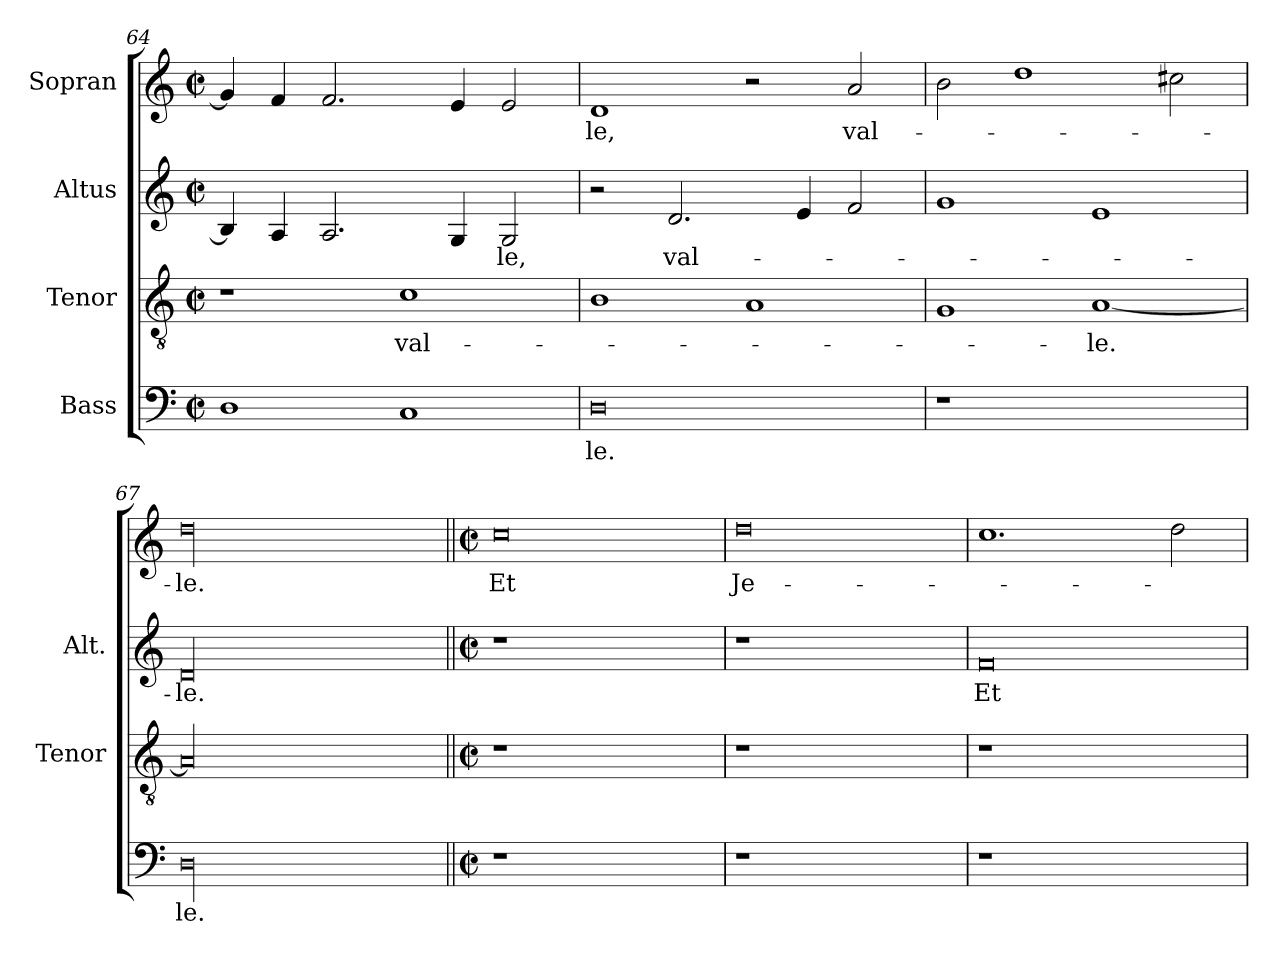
**kern	**text	**kern	**text	**kern	**text	**kern	**text
*part4	*part4	*part3	*part3	*part2	*part2	*part1	*part1
*staff4	*staff4	*staff3	*staff3	*staff2	*staff2	*staff1	*staff1
*I"Bass	*	*I"Tenor	*	*I"Altus	*	*I"Sopran	*
*	*	*I'Tenor	*	*I'Alt.	*	*	*
*clefF4	*	*clefGv2	*	*clefG2	*	*clefG2	*
*	*	*ITrd7c12	*	*	*	*	*
*k[]	*	*k[]	*	*k[]	*	*k[]	*
*C:	*	*C:	*	*C:	*	*C:	*
*M2/2	*	*M2/2	*	*M2/2	*	*M2/2	*
*met(c|)	*	*met(c|)	*	*met(c|)	*	*met(c|)	*
=64	=64	=64	=64	=64	=64	=64	=64
1Di	.	1r	.	4Bi/]	.	4gi/]	.
.	.	.	.	4Ai/	.	4fi/	.
.	.	.	.	2.Ai/	.	2.fi/	.
!	!	!	!LO:LY:b:color=#000000	!	!	!	!
1Ci	.	1Ci	val-	.	.	.	.
.	.	.	.	4Gi/	.	4ei/	.
!	!	!	!	!	!LO:LY:b:color=#000000	!	!
.	.	.	.	2Gi/	-le,	2ei/	.
=65	=65	=65	=65	=65	=65	=65	=65
!	!LO:LY:b:color=#000000	!	!	!	!	!	!
!	!	!	!	!	!	!	!LO:LY:b:color=#000000
0Di	-le.	1BBi	.	2r	.	1di	-le,
!	!	!	!	!	!LO:LY:b:color=#000000	!	!
.	.	.	.	2.di/	val-	.	.
.	.	1AAi	.	.	.	2r	.
.	.	.	.	4ei/	.	.	.
!	!	!	!	!	!	!	!LO:LY:b:color=#000000
.	.	.	.	2fi/	.	2ai/	val-
=66	=66	=66	=66	=66	=66	=66	=66
!LO:N:vis=1	!	!	!	!	!	!	!
1r	.	1GGi	.	1gi	.	2bi\	.
.	.	.	.	.	.	1ddi	.
!	!	!	!LO:LY:b:color=#000000	!	!	!	!
1ryy	.	[<1AAi	-le.	1ei	.	.	.
.	.	.	.	.	.	2cc#Xi\	.
=67	=67	=67	=67	=67	=67	=67	=67
!	!LO:LY:b:color=#000000	!	!	!	!	!	!
!	!	!	!	!	!LO:LY:b:color=#000000	!	!
!	!	!	!	!	!	!	!LO:LY:b:color=#000000
00Di	-le.	00AAi]	.	00di	-le.	00ddi	-le.
!!LO:PB:g=z
=68||	=68||	=68||	=68||	=68||	=68||	=68||	=68||
*M2/2	*	*M2/2	*	*M2/2	*	*M2/2	*
*met(c|)	*	*met(c|)	*	*met(c|)	*	*met(c|)	*
!LO:N:vis=1	!	!LO:N:vis=1	!	!LO:N:vis=1	!	!	!
!	!	!	!	!	!	!	!LO:LY:b:color=#000000
1r	.	1r	.	1r	.	0cci	Et
1ryy	.	1ryy	.	1ryy	.	.	.
=69	=69	=69	=69	=69	=69	=69	=69
!LO:N:vis=1	!	!LO:N:vis=1	!	!LO:N:vis=1	!	!	!
!	!	!	!	!	!	!	!LO:LY:b:color=#000000
1r	.	1r	.	1r	.	0ddi	Je-
1ryy	.	1ryy	.	1ryy	.	.	.
=70	=70	=70	=70	=70	=70	=70	=70
!LO:N:vis=1	!	!LO:N:vis=1	!	!	!	!	!
!	!	!	!	!	!LO:LY:b:color=#000000	!	!
1r	.	1r	.	0fi	Et	1.cci	.
1ryy	.	1ryy	.	.	.	.	.
.	.	.	.	.	.	2ddi\	.
=	=	=	=	=	=	=	=
*-	*-	*-	*-	*-	*-	*-	*-
